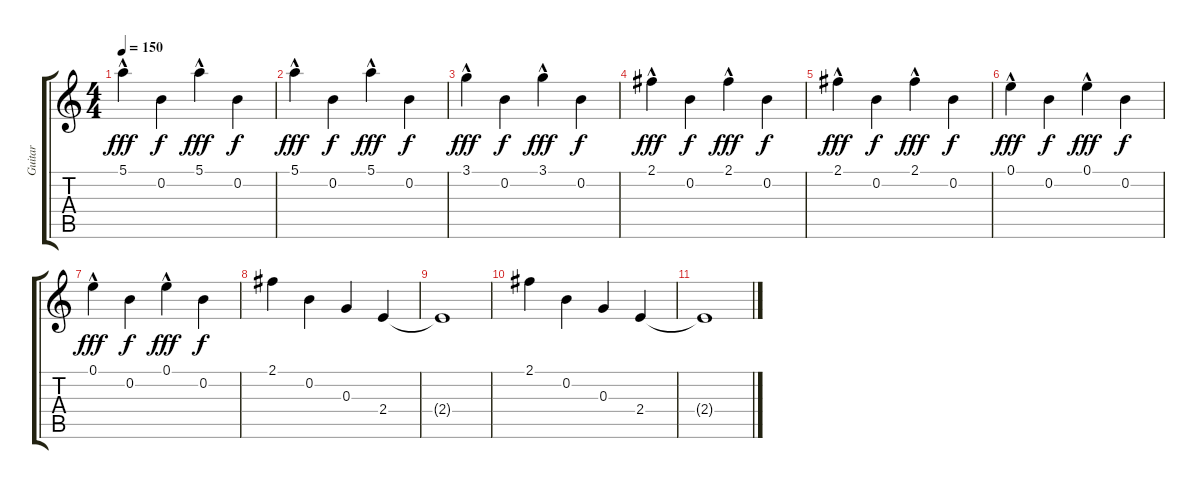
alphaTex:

\track ("Guitar" "Guitar") {instrument electricguitarclean}
\staff {score tabs}
\tuning (E4 B3 G3 D3 A2 E2) {hide}
\ts (4 4)
\tempo 150
\clef g2
\ks c
5.1{hac}.4{dy fff} 0.2.4{dy f} 5.1{hac}.4{dy fff} 0.2.4{dy f} |
5.1{hac}.4{dy fff} 0.2.4{dy f} 5.1{hac}.4{dy fff} 0.2.4{dy f} |
3.1{hac}.4{dy fff} 0.2.4{dy f} 3.1{hac}.4{dy fff} 0.2.4{dy f} |
2.1{hac}.4{dy fff} 0.2.4{dy f} 2.1{hac}.4{dy fff} 0.2.4{dy f} |
2.1{hac}.4{dy fff} 0.2.4{dy f} 2.1{hac}.4{dy fff} 0.2.4{dy f} |
0.1{hac}.4{dy fff} 0.2.4{dy f} 0.1{hac}.4{dy fff} 0.2.4{dy f} |
0.1{hac}.4{dy fff} 0.2.4{dy f} 0.1{hac}.4{dy fff} 0.2.4{dy f} |
2.1.4 0.2.4 0.3.4 2.4.4 |
2.4{t}.1 |
2.1.4 0.2.4 0.3.4 2.4.4 |
2.4{t}.1
